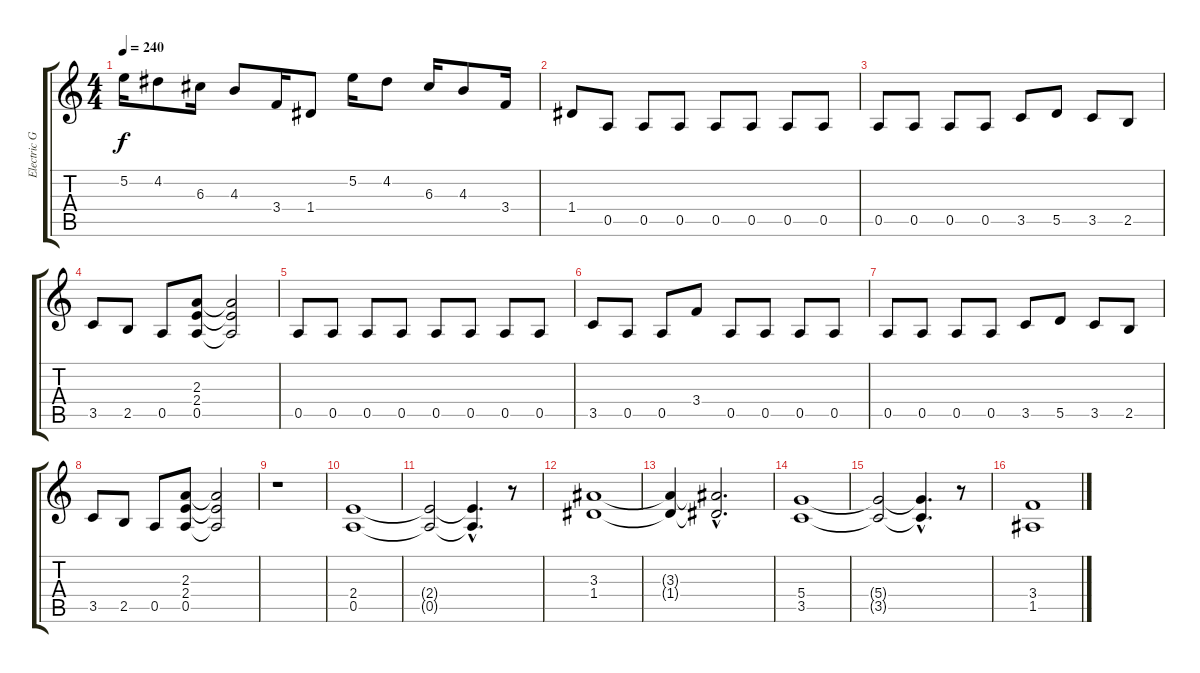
\track ("Electric Guitar 2" "Electric G") {instrument overdrivenguitar}
\staff {score tabs}
\tuning (E4 B3 G3 D3 A2 E2) {hide}
\ts (4 4)
\tempo 240
\clef g2
\ks c
5.2.16{dy f} 4.2.8 6.3.16 4.3.8 3.4.16 1.4.8 5.2.16 4.2.8 6.3.16 4.3.8 3.4.16 |
1.4.8 0.5.8 0.5.8 0.5.8 0.5.8 0.5.8 0.5.8 0.5.8 |
0.5.8 0.5.8 0.5.8 0.5.8 3.5.8 5.5.8 3.5.8 2.5.8 |
3.5.8 2.5.8 0.5.8 (2.3 2.4 0.5).8 (2.3{t} 2.4{t} 0.5{t}).2 |
0.5.8 0.5.8 0.5.8 0.5.8 0.5.8 0.5.8 0.5.8 0.5.8 |
3.5.8 0.5.8 0.5.8 3.4.8 0.5.8 0.5.8 0.5.8 0.5.8 |
0.5.8 0.5.8 0.5.8 0.5.8 3.5.8 5.5.8 3.5.8 2.5.8 |
3.5.8 2.5.8 0.5.8 (2.3 2.4 0.5).8 (2.3{t} 2.4{t} 0.5{t}).2 |
r.1 |
(2.4 0.5).1 |
(2.4{t} 0.5{t}).2 (2.4{hac t} 0.5{hac t}).4{d} r.8 |
(3.3 1.4).1 |
(3.3{t} 1.4{t}).4 (3.3{hac t} 1.4{hac t}).2{d} |
(5.4 3.5).1 |
(5.4{t} 3.5{t}).2 (5.4{hac t} 3.5{hac t}).4{d} r.8 |
(3.4 1.5).1
